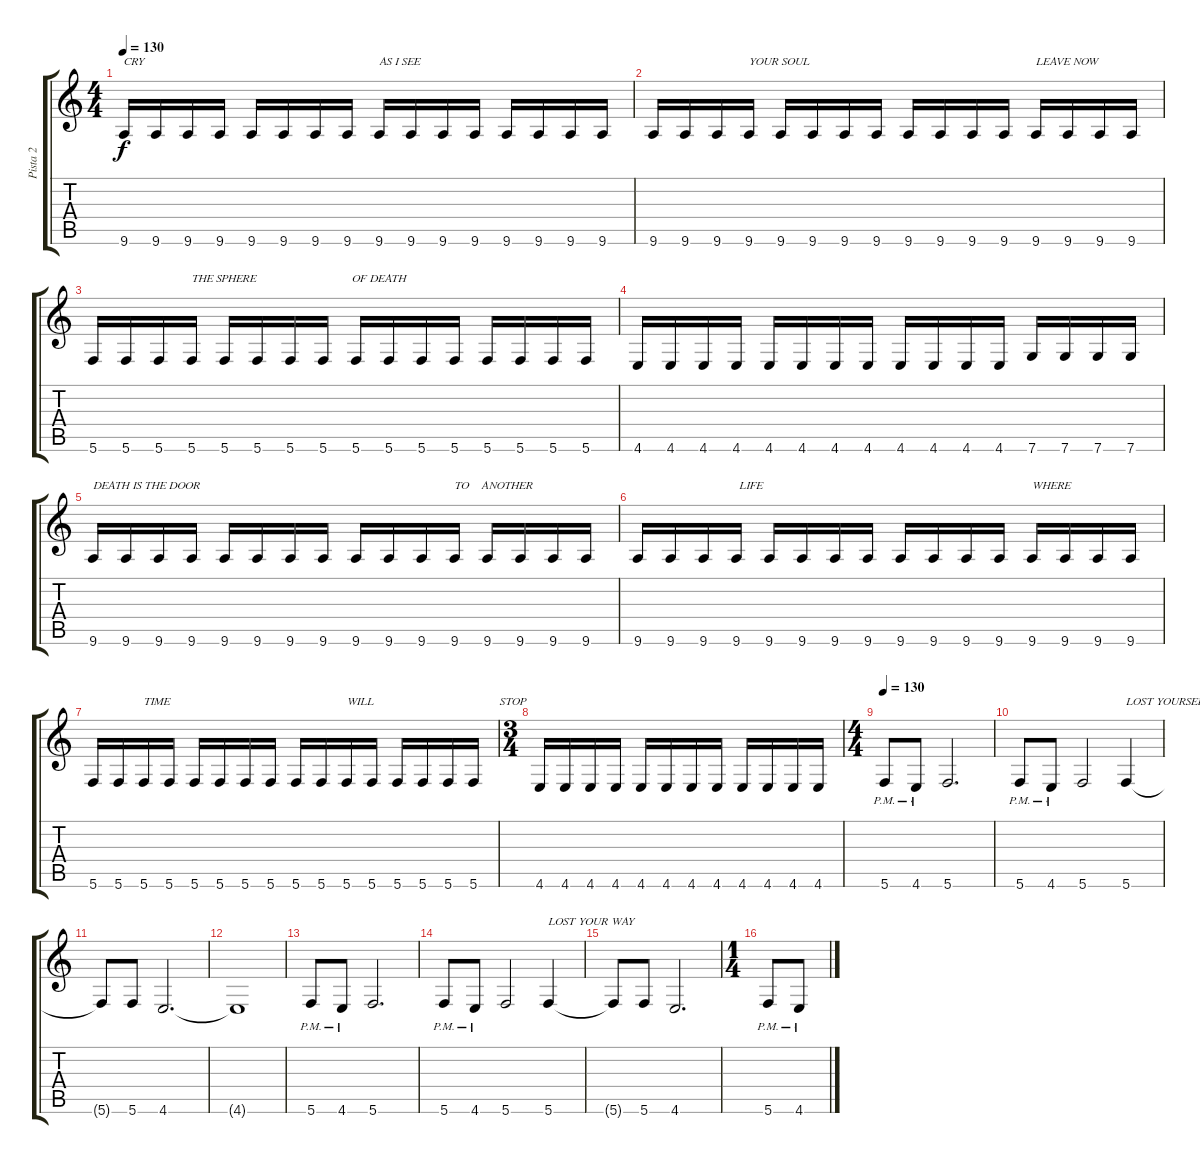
\track ("Pista 2" "Pista 2") {instrument electricbasspick}
\staff {score tabs}
\tuning (D4 A3 F3 C3 G2 C2) {hide}
\ts (4 4)
\tempo 130
\clef g2
\ks c
9.6.16{txt "CRY" dy f} 9.6.16 9.6.16 9.6.16 9.6.16 9.6.16 9.6.16 9.6.16 9.6.16{txt "AS I SEE  "} 9.6.16 9.6.16 9.6.16 9.6.16 9.6.16 9.6.16 9.6.16 |
9.6.16 9.6.16 9.6.16 9.6.16{txt "YOUR SOUL"} 9.6.16 9.6.16 9.6.16 9.6.16 9.6.16 9.6.16 9.6.16 9.6.16 9.6.16{txt "LEAVE NOW"} 9.6.16 9.6.16 9.6.16 |
5.6.16 5.6.16 5.6.16 5.6.16{txt "THE SPHERE                                OF DEATH"} 5.6.16 5.6.16 5.6.16 5.6.16 5.6.16 5.6.16 5.6.16 5.6.16 5.6.16 5.6.16 5.6.16 5.6.16 |
4.6.16 4.6.16 4.6.16 4.6.16 4.6.16 4.6.16 4.6.16 4.6.16 4.6.16 4.6.16 4.6.16 4.6.16 7.6.16 7.6.16 7.6.16 7.6.16 |
9.6.16{txt "DEATH IS THE DOOR "} 9.6.16 9.6.16 9.6.16 9.6.16 9.6.16 9.6.16 9.6.16 9.6.16 9.6.16 9.6.16 9.6.16{txt "TO    ANOTHER"} 9.6.16 9.6.16 9.6.16 9.6.16 |
9.6.16 9.6.16 9.6.16 9.6.16{txt " LIFE"} 9.6.16 9.6.16 9.6.16 9.6.16 9.6.16 9.6.16 9.6.16 9.6.16 9.6.16{txt "WHERE"} 9.6.16 9.6.16 9.6.16 |
5.6.16 5.6.16 5.6.16{txt "TIME"} 5.6.16 5.6.16 5.6.16 5.6.16 5.6.16 5.6.16 5.6.16 5.6.16{txt "WILL                                          STOP"} 5.6.16 5.6.16 5.6.16 5.6.16 5.6.16 |
\ts (3 4)
4.6.16 4.6.16 4.6.16 4.6.16 4.6.16 4.6.16 4.6.16 4.6.16 4.6.16 4.6.16 4.6.16 4.6.16 |
\ts (4 4)
\tempo 130
5.6{pm}.8 4.6{pm}.8 5.6.2{d} |
5.6{pm}.8 4.6{pm}.8 5.6.2 5.6.4{txt "LOST YOURSELF"} |
5.6{t}.8 5.6.8 4.6.2{d} |
4.6{t}.1 |
5.6{pm}.8 4.6{pm}.8 5.6.2{d} |
5.6{pm}.8 4.6{pm}.8 5.6.2 5.6.4{txt "LOST YOUR WAY"} |
5.6{t}.8 5.6.8 4.6.2{d} |
\ts (1 4)
5.6{pm}.8 4.6{pm}.8
